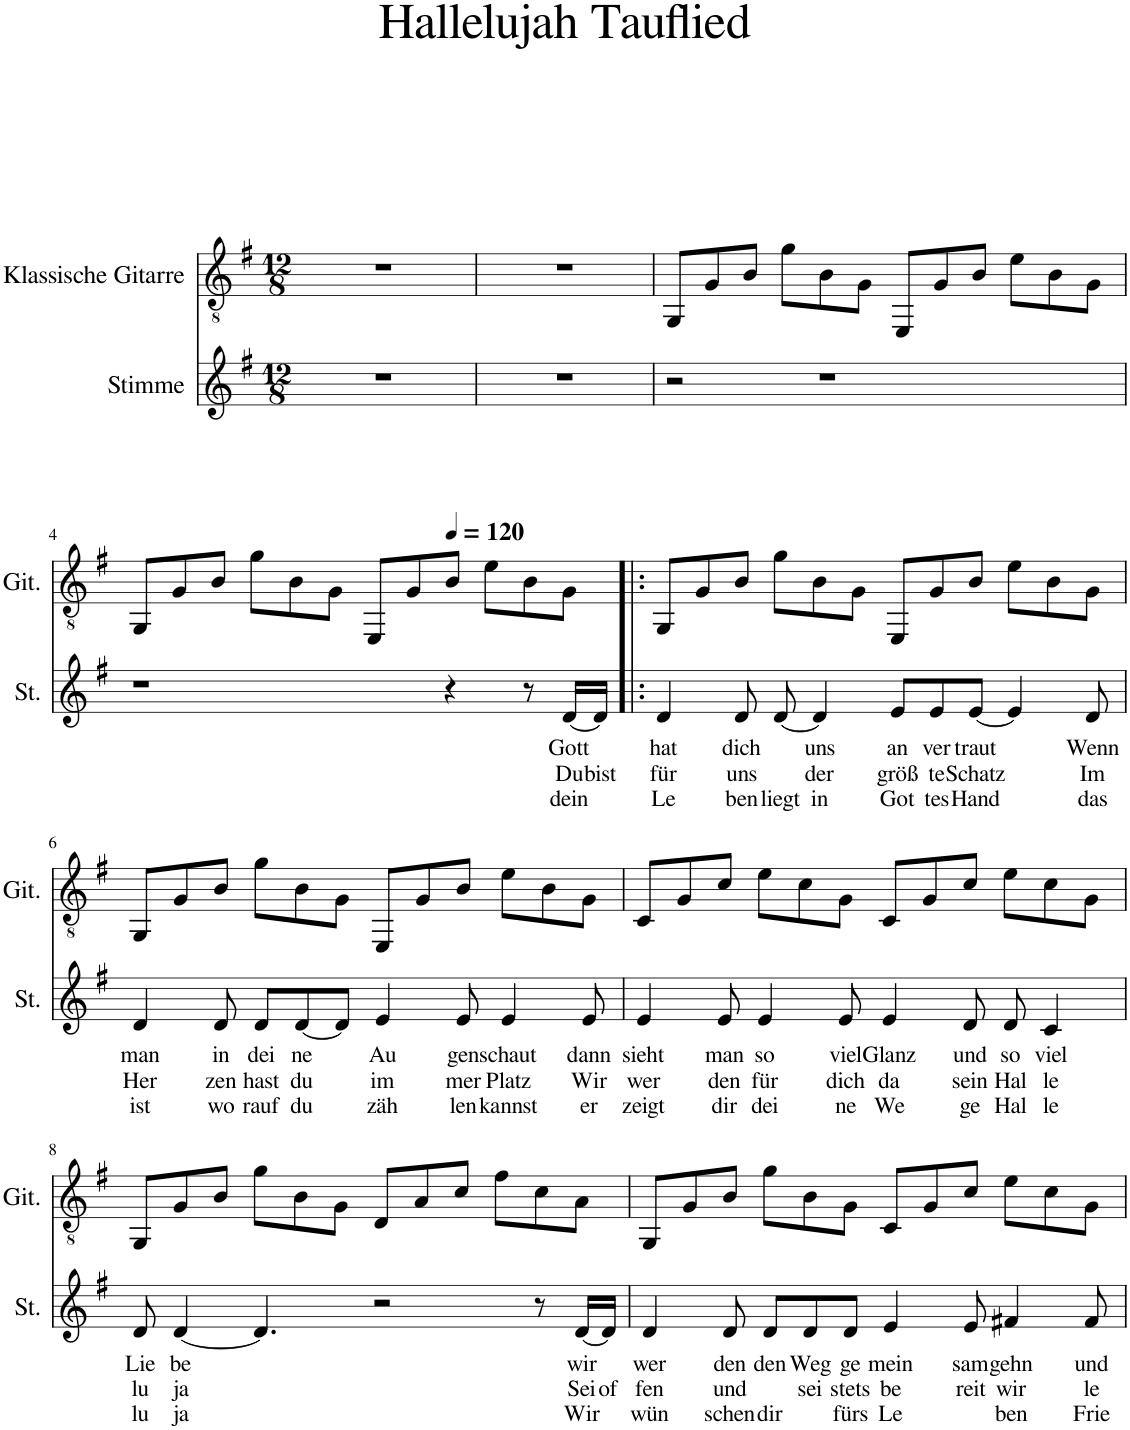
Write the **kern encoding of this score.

**kern	**text	**text	**text	**kern
*part2	*part2	*part2	*part2	*part1
*staff2	*staff2	*staff2	*staff2	*staff1
*I"Stimme	*	*	*	*I"Klassische Gitarre
*I'St.	*	*	*	*I'Git.
*clefG2	*	*	*	*clefGv2
*k[f#]	*	*	*	*k[f#]
*M12/8	*	*	*	*M12/8
=1	=1	=1	=1	=1
1.r	.	.	.	1.r
=2	=2	=2	=2	=2
1.r	.	.	.	1.r
=3	=3	=3	=3	=3
2r	.	.	.	8GG/L
.	.	.	.	8G/
.	.	.	.	8B/J
.	.	.	.	8g\L
1r	.	.	.	8B\
.	.	.	.	8G\J
.	.	.	.	8EE/L
.	.	.	.	8G/
.	.	.	.	8B/J
.	.	.	.	8e\L
.	.	.	.	8B\
.	.	.	.	8G\J
!!LO:LB:g=z
=4	=4	=4	=4	=4
1r	.	.	.	8GG/L
.	.	.	.	8G/
.	.	.	.	8B/J
.	.	.	.	8g\L
.	.	.	.	8B\
.	.	.	.	8G\J
.	.	.	.	8EE/L
.	.	.	.	8G/
*	*	*	*	*MM120
4r	.	.	.	8B/J
.	.	.	.	8e\L
8r	.	.	.	8B\
!	!LO:LY:b	!LO:LY:b	!LO:LY:b	!
[16d/LL	Gott	Du	dein	8G\J
!	!	!LO:LY:b	!	!
16d/JJ]	.	bist	.	.
=5!|:	=5!|:	=5!|:	=5!|:	=5!|:
!	!LO:LY:b	!LO:LY:b	!LO:LY:b	!
4d/	hat	für	Le	8GG/L
.	.	.	.	8G/
!	!LO:LY:b	!LO:LY:b	!LO:LY:b	!
8d/	dich	uns	ben	8B/J
!	!	!	!LO:LY:b	!
[8d/	.	.	liegt	8g\L
!	!LO:LY:b	!LO:LY:b	!LO:LY:b	!
4d/]	uns	der	in	8B\
.	.	.	.	8G\J
!	!LO:LY:b	!LO:LY:b	!LO:LY:b	!
8e/L	an	größ	Got	8EE/L
!	!LO:LY:b	!LO:LY:b	!LO:LY:b	!
8e/	ver	te	tes	8G/
!	!LO:LY:b	!LO:LY:b	!LO:LY:b	!
[8e/J	traut	Schatz	Hand	8B/J
4e/]	.	.	.	8e\L
.	.	.	.	8B\
!	!LO:LY:b	!LO:LY:b	!LO:LY:b	!
8d/	Wenn	Im	das	8G\J
!!LO:LB:g=z
=6	=6	=6	=6	=6
!	!LO:LY:b	!LO:LY:b	!LO:LY:b	!
4d/	man	Her	ist	8GG/L
.	.	.	.	8G/
!	!LO:LY:b	!LO:LY:b	!LO:LY:b	!
8d/	in	zen	wo	8B/J
!	!LO:LY:b	!LO:LY:b	!LO:LY:b	!
8d/L	dei	hast	rauf	8g\L
!	!LO:LY:b	!LO:LY:b	!LO:LY:b	!
[8d/	ne	du	du	8B\
8d/J]	.	.	.	8G\J
!	!LO:LY:b	!LO:LY:b	!LO:LY:b	!
4e/	Au	im	zäh	8EE/L
.	.	.	.	8G/
!	!LO:LY:b	!LO:LY:b	!LO:LY:b	!
8e/	gen	mer	len	8B/J
!	!LO:LY:b	!LO:LY:b	!LO:LY:b	!
4e/	schaut	Platz	kannst	8e\L
.	.	.	.	8B\
!	!LO:LY:b	!LO:LY:b	!LO:LY:b	!
8e/	dann	Wir	er	8G\J
=7	=7	=7	=7	=7
!	!LO:LY:b	!LO:LY:b	!LO:LY:b	!
4e/	sieht	wer	zeigt	8C/L
.	.	.	.	8G/
!	!LO:LY:b	!LO:LY:b	!LO:LY:b	!
8e/	man	den	dir	8c/J
!	!LO:LY:b	!LO:LY:b	!LO:LY:b	!
4e/	so	für	dei	8e\L
.	.	.	.	8c\
!	!LO:LY:b	!LO:LY:b	!LO:LY:b	!
8e/	viel	dich	ne	8G\J
!	!LO:LY:b	!LO:LY:b	!LO:LY:b	!
4e/	Glanz	da	We	8C/L
.	.	.	.	8G/
!	!LO:LY:b	!LO:LY:b	!LO:LY:b	!
8d/	und	sein	ge	8c/J
!	!LO:LY:b	!LO:LY:b	!LO:LY:b	!
8d/	so	Hal	Hal	8e\L
!	!LO:LY:b	!LO:LY:b	!LO:LY:b	!
4c/	viel	le	le	8c\
.	.	.	.	8G\J
!!LO:LB:g=z
=8	=8	=8	=8	=8
!	!LO:LY:b	!LO:LY:b	!LO:LY:b	!
8d/	Lie	lu	lu	8GG/L
!	!LO:LY:b	!LO:LY:b	!LO:LY:b	!
[4d/	be	ja	ja	8G/
.	.	.	.	8B/J
4.d/]	.	.	.	8g\L
.	.	.	.	8B\
.	.	.	.	8G\J
2r	.	.	.	8D/L
.	.	.	.	8A/
.	.	.	.	8c/J
.	.	.	.	8f#\L
8r	.	.	.	8c\
!	!LO:LY:b	!LO:LY:b	!LO:LY:b	!
[16d/LL	wir	Sei	Wir	8A\J
!	!	!LO:LY:b	!	!
16d/JJ]	.	of	.	.
=9	=9	=9	=9	=9
!	!LO:LY:b	!LO:LY:b	!LO:LY:b	!
4d/	wer	fen	wün	8GG/L
.	.	.	.	8G/
!	!LO:LY:b	!LO:LY:b	!LO:LY:b	!
8d/	den	und	schen	8B/J
!	!LO:LY:b	!	!LO:LY:b	!
8d/L	den	.	dir	8g\L
!	!LO:LY:b	!LO:LY:b	!	!
8d/	Weg	sei	.	8B\
!	!LO:LY:b	!LO:LY:b	!LO:LY:b	!
8d/J	ge	stets	fürs	8G\J
!	!LO:LY:b	!LO:LY:b	!LO:LY:b	!
4e/	mein	be	Le	8C/L
.	.	.	.	8G/
!	!LO:LY:b	!LO:LY:b	!	!
8e/	sam	reit	.	8c/J
!	!LO:LY:b	!LO:LY:b	!LO:LY:b	!
4f#X/	gehn	wir	ben	8e\L
.	.	.	.	8c\
!	!LO:LY:b	!LO:LY:b	!LO:LY:b	!
8f#/	und	le	Frie	8G\J
=	=	=	=	=
*-	*-	*-	*-	*-
